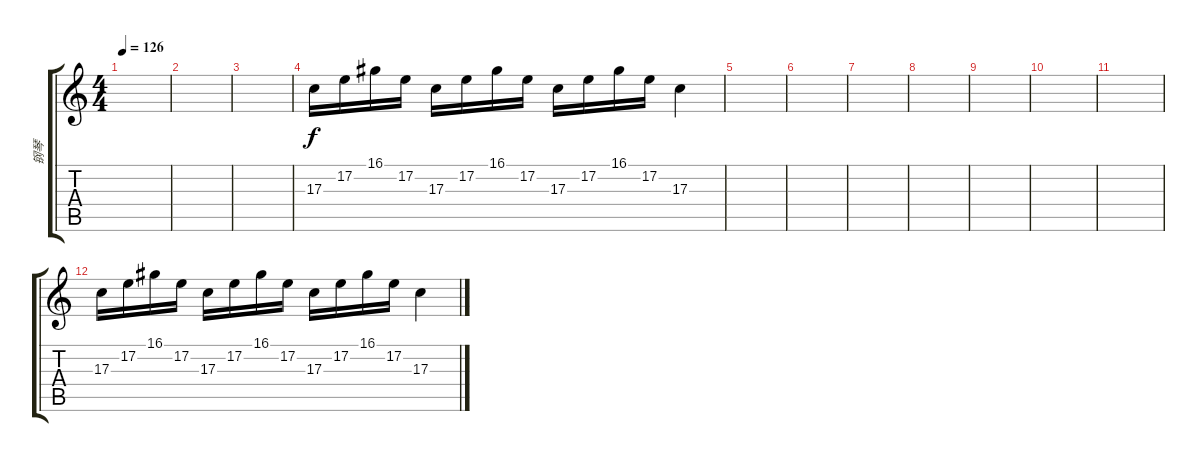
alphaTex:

\track ("钢琴" "钢琴") {instrument acousticgrandpiano}
\staff {score tabs}
\tuning (E4 B3 G3 D3 A2 E2) {hide}
\ts (4 4)
\tempo 126
\clef g2
\ks c
|
|
|
17.3.16 17.2.16 16.1.16 17.2.16 17.3.16 17.2.16 16.1.16 17.2.16 17.3.16 17.2.16 16.1.16 17.2.16 17.3.4 |
|
|
|
|
|
|
|
17.3.16 17.2.16 16.1.16 17.2.16 17.3.16 17.2.16 16.1.16 17.2.16 17.3.16 17.2.16 16.1.16 17.2.16 17.3.4
